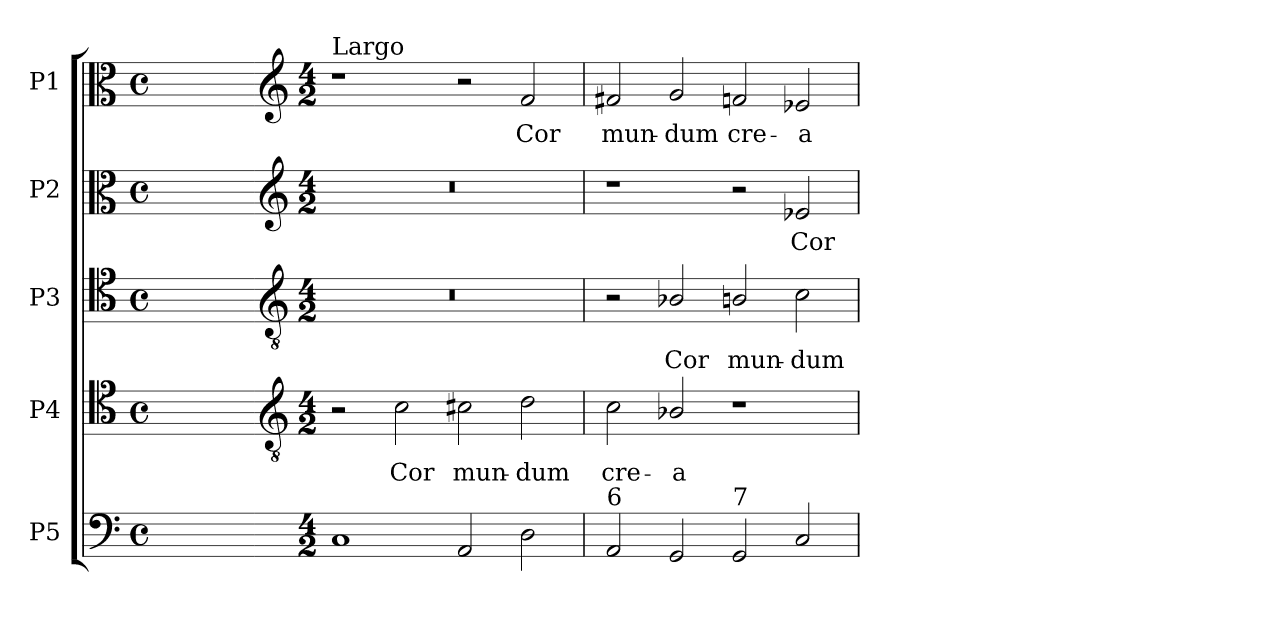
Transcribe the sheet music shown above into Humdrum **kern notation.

**kern	**kern	**text	**kern	**text	**kern	**text	**kern	**text
*part5	*part4	*part4	*part3	*part3	*part2	*part2	*part1	*part1
*staff5	*staff4	*staff4	*staff3	*staff3	*staff2	*staff2	*staff1	*staff1
*I"P5	*I"P4	*	*I"P3	*	*I"P2	*	*I"P1	*
!!LO:PB:g=z
*clefF4	*clefC4	*	*clefC4	*	*clefC3	*	*clefC3	*
*	*ITrd7c12	*	*ITrd7c12	*	*	*	*	*
*k[]	*k[]	*	*k[]	*	*k[]	*	*k[]	*
*C:	*C:	*	*C:	*	*C:	*	*C:	*
*M4/4	*M4/4	*	*M4/4	*	*M4/4	*	*M4/4	*
*met(c)	*met(c)	*	*met(c)	*	*met(c)	*	*met(c)	*
=1	=1	=1	=1	=1	=1	=1	=1	=1
1ryy	1ryy	.	1ryy	.	1ryy	.	1ryy	.
=1-	=1-	=1-	=1-	=1-	=1-	=1-	=1-	=1-
*	*clefGv2	*	*clefGv2	*	*clefG2	*	*clefG2	*
*M4/2	*M4/2	*	*M4/2	*	*M4/2	*	*M4/2	*
!	!	!	!	!	!	!	!LO:TX:a:t=Largo	!
!	!	!	!LO:N:vis=1	!	!LO:N:vis=1	!	!	!
1Ci	2r	.	0r	.	0r	.	1r	.
!	!	!LO:LY:b:color=#000000	!	!	!	!	!	!
.	2Ci\	Cor	.	.	.	.	.	.
!	!	!LO:LY:b:color=#000000	!	!	!	!	!	!
2AAi/	2C#Xi\	mun-	.	.	.	.	2r	.
!	!	!LO:LY:b:color=#000000	!	!	!	!	!	!
!	!	!	!	!	!	!	!	!LO:LY:b:color=#000000
2Di\	2Di\	-dum	.	.	.	.	2fi/	Cor
=2	=2	=2	=2	=2	=2	=2	=2	=2
!	!	!LO:LY:b:color=#000000	!	!	!	!	!	!
!LO:TX:a:t=6	!	!	!	!	!	!	!	!
!	!	!	!	!	!	!	!	!LO:LY:b:color=#000000
2AAi/	2Ci\	cre-	2r	.	1r	.	2f#Xi/	mun-
!	!	!LO:LY:b:color=#000000	!	!	!	!	!	!
!	!	!	!	!LO:LY:b:color=#000000	!	!	!	!
!	!	!	!	!	!	!	!	!LO:LY:b:color=#000000
2GGi/	2BB-Xi/	-a	2BB-Xi/	Cor	.	.	2gi/	-dum
!	!	!	!	!LO:LY:b:color=#000000	!	!	!	!
!LO:TX:a:t=7	!	!	!	!	!	!	!	!
!	!	!	!	!	!	!	!	!LO:LY:b:color=#000000
2GGi/	1r	.	2BBni/	mun-	2r	.	2fni/	cre-
!	!	!	!	!LO:LY:b:color=#000000	!	!	!	!
!	!	!	!	!	!	!LO:LY:b:color=#000000	!	!
!	!	!	!	!	!	!	!	!LO:LY:b:color=#000000
2Ci/	.	.	2Ci\	-dum	2e-Xi/	Cor	2e-Xi/	-a
=	=	=	=	=	=	=	=	=
*-	*-	*-	*-	*-	*-	*-	*-	*-
